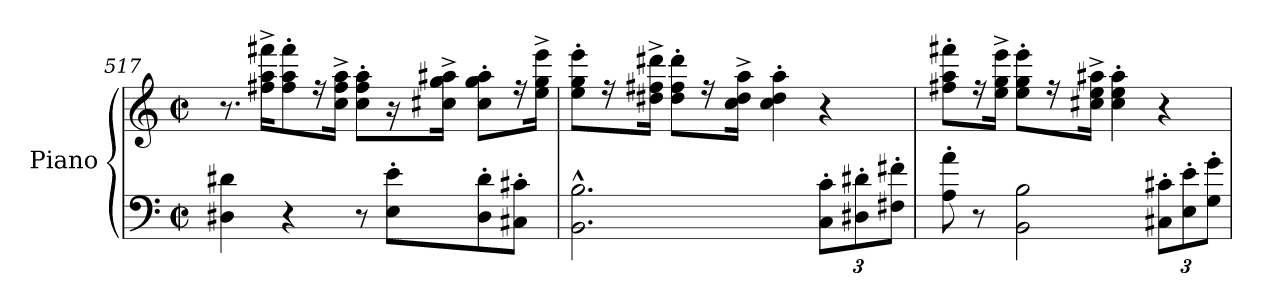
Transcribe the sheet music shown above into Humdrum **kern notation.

**kern	**kern
*part1	*part1
*staff2	*staff1
*I"Piano	*
*I'Pno	*
*clefF4	*clefG2
*k[]	*k[]
*M2/2	*M2/2
*met(c|)	*met(c|)
=517	=517
4D#X\ 4d#X\	8.r
.	16ff#X\^ 16aa\^ 16fff#X\^KL
4r	8ff#\' 8aa\' 8fff#\'
.	16r
.	16cc\^ 16ff#\^ 16aa\^Jk
8r	8cc\' 8ff#\' 8aa\'L
8E\' 8e\'L	16r
.	16cc#X\^ 16gg\^ 16aa#X\^Jk
8D#\' 8d#\'	8cc#\' 8gg\' 8aa#\'L
8C#X\' 8c#X\'J	16r
.	16ee\^ 16gg\^ 16eee\^Jk
=518	=518
2.BB\^^ 2.B\^^	8ee\' 8gg\' 8eee\'L
.	16r
.	16dd#X\^ 16ff#X\^ 16ddd#X\^Jk
.	8dd#\' 8ff#\' 8ddd#\'L
.	16r
.	16cc\^ 16dd#\^ 16aa\^Jk
.	4cc\' 4dd#\' 4aa\'
*Xbrackettup	*
12C\' 12c\'L	4r
12D#X\' 12d#X\'	.
12F#X\' 12f#X\'J	.
!!LO:LB:g=z
=519	=519
8A\' 8a\'	8ff#X\' 8aa\' 8fff#X\'L
8r	16r
.	16ee\^ 16gg\^ 16eee\^Jk
2BB\ 2B\	8ee\' 8gg\' 8eee\'L
.	16r
.	16cc#X\^ 16ee\^ 16aa#X\^Jk
.	4cc#\' 4ee\' 4aa#\'
12C#X\' 12c#X\'L	4r
12E\' 12e\'	.
12G\' 12g\'J	.
=	=
*-	*-
